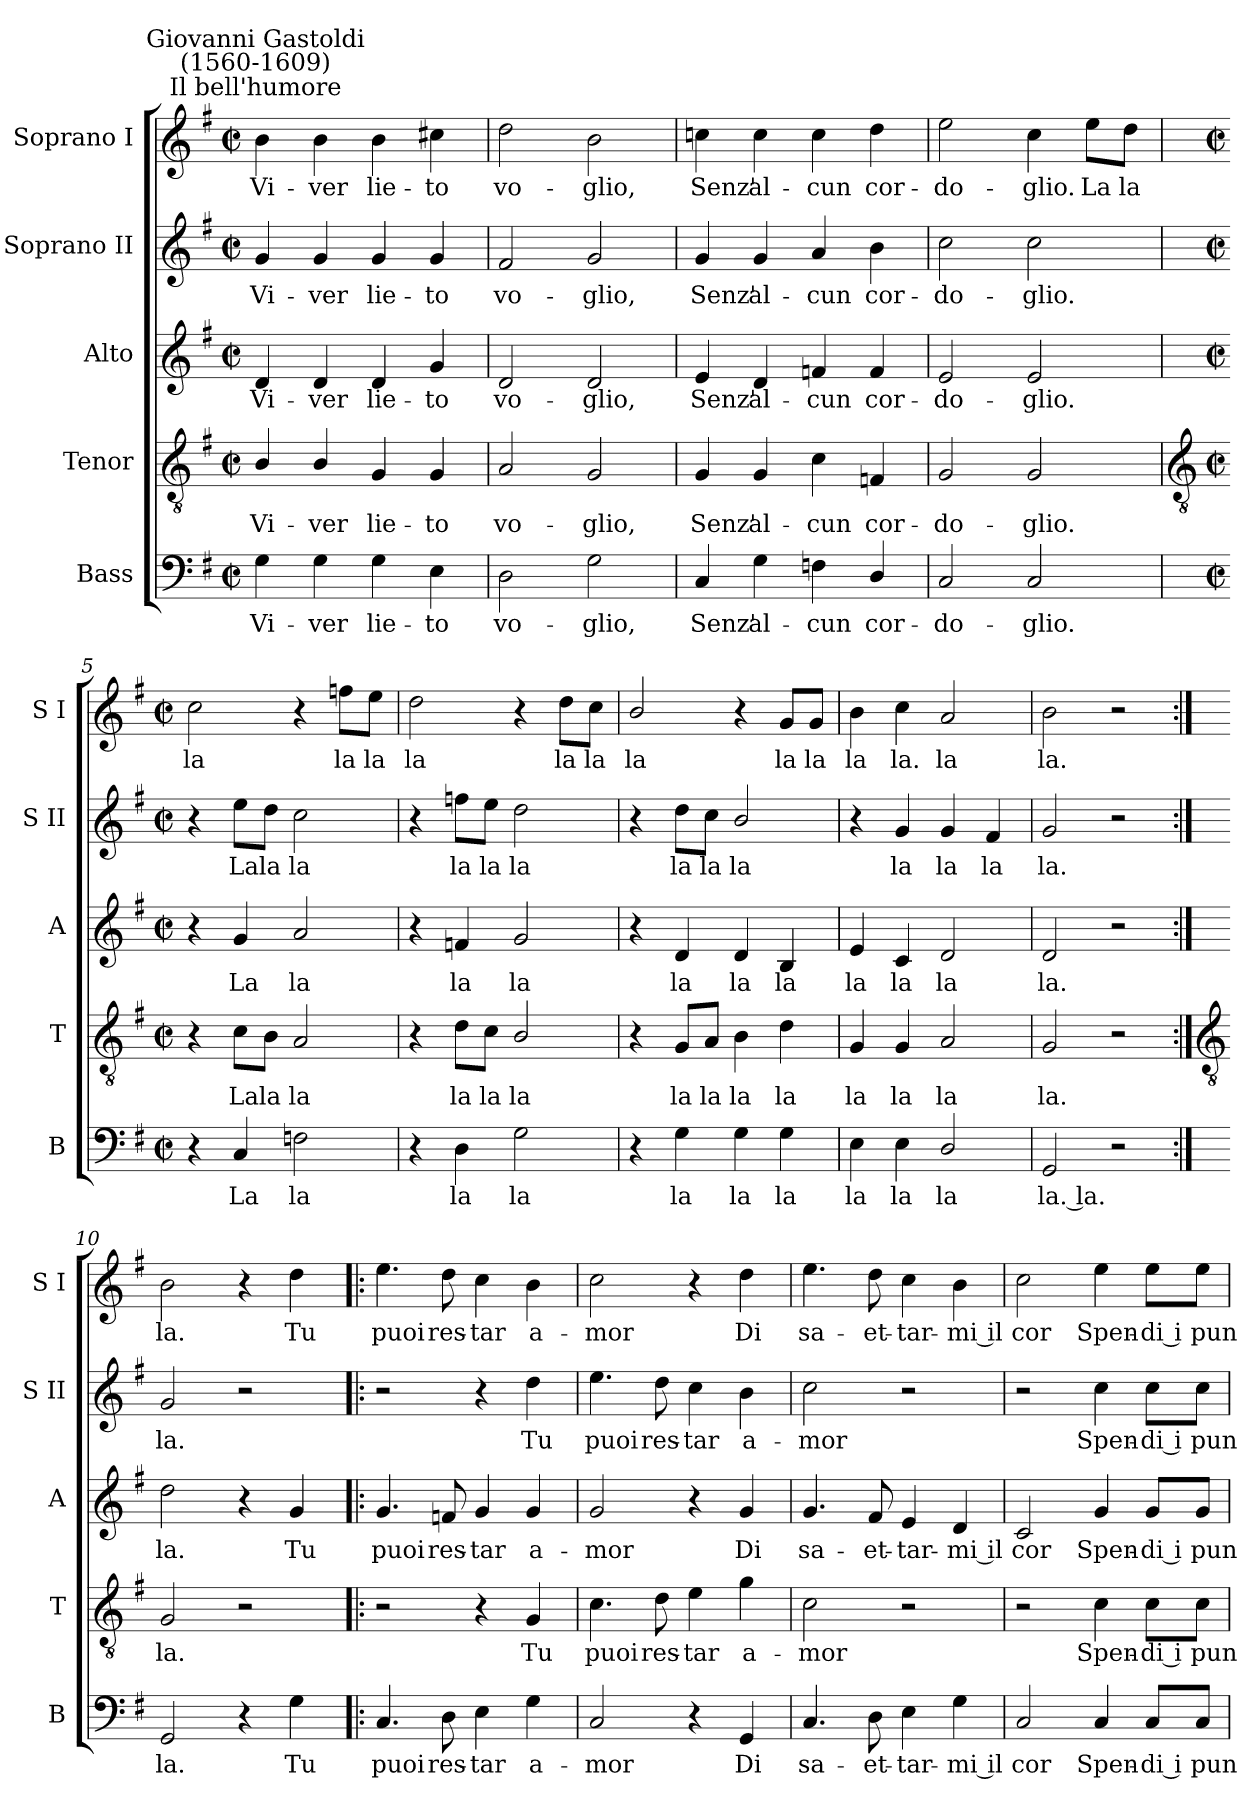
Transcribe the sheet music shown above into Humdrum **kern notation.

**kern	**text	**kern	**text	**kern	**text	**kern	**text	**kern	**text
*part5	*part5	*part4	*part4	*part3	*part3	*part2	*part2	*part1	*part1
*staff5	*staff5	*staff4	*staff4	*staff3	*staff3	*staff2	*staff2	*staff1	*staff1
*I"Bass	*	*I"Tenor	*	*I"Alto	*	*I"Soprano II	*	*I"Soprano I	*
*I'B	*	*I'T	*	*I'A	*	*I'S II	*	*I'S I	*
*clefF4	*	*clefGv2	*	*clefG2	*	*clefG2	*	*clefG2	*
*k[f#]	*	*k[f#]	*	*k[f#]	*	*k[f#]	*	*k[f#]	*
*G:	*	*G:	*	*G:	*	*G:	*	*G:	*
*M2/2	*	*M2/2	*	*M2/2	*	*M2/2	*	*M2/2	*
*met(c|)	*	*met(c|)	*	*met(c|)	*	*met(c|)	*	*met(c|)	*
=1	=1	=1	=1	=1	=1	=1	=1	=1	=1
!	!	!	!	!	!	!	!	!LO:TX:a:cj:t=Il bell'humore	!
!	!	!	!	!	!	!	!	!LO:TX:a:cj:t=Giovanni Gastoldi\n(1560-1609)	!
!	!LO:LY:b	!	!LO:LY:b	!	!LO:LY:b	!	!LO:LY:b	!	!LO:LY:b
4G	Vi-	4B/	Vi-	4d	Vi-	4g	Vi-	4b	Vi-
!	!LO:LY:b	!	!LO:LY:b	!	!LO:LY:b	!	!LO:LY:b	!	!LO:LY:b
4G	-ver	4B/	-ver	4d	-ver	4g	-ver	4b	-ver
!	!LO:LY:b	!	!LO:LY:b	!	!LO:LY:b	!	!LO:LY:b	!	!LO:LY:b
4G	lie-	4G	lie-	4d	lie-	4g	lie-	4b	lie-
!	!LO:LY:b	!	!LO:LY:b	!	!LO:LY:b	!	!LO:LY:b	!	!LO:LY:b
4E	-to	4G	-to	4g	-to	4g	-to	4cc#X	-to
=2	=2	=2	=2	=2	=2	=2	=2	=2	=2
!	!LO:LY:b	!	!LO:LY:b	!	!LO:LY:b	!	!LO:LY:b	!	!LO:LY:b
2D	vo-	2A	vo-	2d	vo-	2f#	vo-	2dd	vo-
!	!LO:LY:b	!	!LO:LY:b	!	!LO:LY:b	!	!LO:LY:b	!	!LO:LY:b
2G	-glio,	2G	-glio,	2d	-glio,	2g	-glio,	2b	-glio,
=3	=3	=3	=3	=3	=3	=3	=3	=3	=3
!	!LO:LY:b	!	!LO:LY:b	!	!LO:LY:b	!	!LO:LY:b	!	!LO:LY:b
4C	Senz'	4G	Senz'	4e	Senz'	4g	Senz'	4ccn	Senz'
!	!LO:LY:b	!	!LO:LY:b	!	!LO:LY:b	!	!LO:LY:b	!	!LO:LY:b
4G	al-	4G	al-	4d	al-	4g	al-	4cc	al-
!	!LO:LY:b	!	!LO:LY:b	!	!LO:LY:b	!	!LO:LY:b	!	!LO:LY:b
4Fn	-cun	4c	-cun	4fn	-cun	4a	-cun	4cc	-cun
!	!LO:LY:b	!	!LO:LY:b	!	!LO:LY:b	!	!LO:LY:b	!	!LO:LY:b
4D/	cor-	4Fn	cor-	4f	cor-	4b	cor-	4dd	cor-
=4	=4	=4	=4	=4	=4	=4	=4	=4	=4
!	!LO:LY:b	!	!LO:LY:b	!	!LO:LY:b	!	!LO:LY:b	!	!LO:LY:b
2C	-do-	2G	-do-	2e	-do-	2cc	-do-	2ee	-do-
!	!LO:LY:b	!	!LO:LY:b	!	!LO:LY:b	!	!LO:LY:b	!	!LO:LY:b
2C	-glio.	2G	-glio.	2e	-glio.	2cc	-glio.	4cc	-glio.
!	!	!	!	!	!	!	!	!	!LO:LY:b
.	.	.	.	.	.	.	.	8ee\L	La
!	!	!	!	!	!	!	!	!	!LO:LY:b
.	.	.	.	.	.	.	.	8dd\J	la
!!LO:LB:g=z
=5	=5	=5	=5	=5	=5	=5	=5	=5	=5
*	*	*clefGv2	*	*	*	*	*	*	*
*M2/2	*	*M2/2	*	*M2/2	*	*M2/2	*	*M2/2	*
*met(c|)	*	*met(c|)	*	*met(c|)	*	*met(c|)	*	*met(c|)	*
!	!	!	!	!	!	!	!	!	!LO:LY:b
4r	.	4r	.	4r	.	4r	.	2cc	la
!	!LO:LY:b	!	!LO:LY:b	!	!LO:LY:b	!	!LO:LY:b	!	!
4C	La	8c\L	La	4g	La	8ee\L	La	.	.
!	!	!	!LO:LY:b	!	!	!	!LO:LY:b	!	!
.	.	8B\J	la	.	.	8dd\J	la	.	.
!	!LO:LY:b	!	!LO:LY:b	!	!LO:LY:b	!	!LO:LY:b	!	!
2Fn	la	2A	la	2a	la	2cc	la	4r	.
!	!	!	!	!	!	!	!	!	!LO:LY:b
.	.	.	.	.	.	.	.	8ffn\L	la
!	!	!	!	!	!	!	!	!	!LO:LY:b
.	.	.	.	.	.	.	.	8ee\J	la
=6	=6	=6	=6	=6	=6	=6	=6	=6	=6
!	!	!	!	!	!	!	!	!	!LO:LY:b
4r	.	4r	.	4r	.	4r	.	2dd	la
!	!LO:LY:b	!	!LO:LY:b	!	!LO:LY:b	!	!LO:LY:b	!	!
4D	la	8d\L	la	4fn	la	8ffn\L	la	.	.
!	!	!	!LO:LY:b	!	!	!	!LO:LY:b	!	!
.	.	8c\J	la	.	.	8ee\J	la	.	.
!	!LO:LY:b	!	!LO:LY:b	!	!LO:LY:b	!	!LO:LY:b	!	!
2G	la	2B/	la	2g	la	2dd	la	4r	.
!	!	!	!	!	!	!	!	!	!LO:LY:b
.	.	.	.	.	.	.	.	8dd\L	la
!	!	!	!	!	!	!	!	!	!LO:LY:b
.	.	.	.	.	.	.	.	8cc\J	la
=7	=7	=7	=7	=7	=7	=7	=7	=7	=7
!	!	!	!	!	!	!	!	!	!LO:LY:b
4r	.	4r	.	4r	.	4r	.	2b/	la
!	!LO:LY:b	!	!LO:LY:b	!	!LO:LY:b	!	!LO:LY:b	!	!
4G	la	8G/L	la	4d	la	8dd\L	la	.	.
!	!	!	!LO:LY:b	!	!	!	!LO:LY:b	!	!
.	.	8A/J	la	.	.	8cc\J	la	.	.
!	!LO:LY:b	!	!LO:LY:b	!	!LO:LY:b	!	!LO:LY:b	!	!
4G	la	4B	la	4d	la	2b/	la	4r	.
!	!LO:LY:b	!	!LO:LY:b	!	!LO:LY:b	!	!	!	!LO:LY:b
4G	la	4d	la	4B	la	.	.	8g/L	la
!	!	!	!	!	!	!	!	!	!LO:LY:b
.	.	.	.	.	.	.	.	8g/J	la
=8	=8	=8	=8	=8	=8	=8	=8	=8	=8
!	!LO:LY:b	!	!LO:LY:b	!	!LO:LY:b	!	!	!	!LO:LY:b
4E	la	4G	la	4e	la	4r	.	4b	la
!	!LO:LY:b	!	!LO:LY:b	!	!LO:LY:b	!	!LO:LY:b	!	!LO:LY:b
4E	la	4G	la	4c	la	4g	la	4cc	la.
!	!LO:LY:b	!	!LO:LY:b	!	!LO:LY:b	!	!LO:LY:b	!	!LO:LY:b
2D/	la	2A	la	2d	la	4g	la	2a	la
!	!	!	!	!	!	!	!LO:LY:b	!	!
.	.	.	.	.	.	4f#	la	.	.
=9	=9	=9	=9	=9	=9	=9	=9	=9	=9
!	!LO:LY:b	!	!LO:LY:b	!	!LO:LY:b	!	!LO:LY:b	!	!LO:LY:b
2GG	la. la.	2G	la.	2d	la.	2g	la.	2b	la.
2r	.	2r	.	2r	.	2r	.	2r	.
!!LO:LB:g=z
=10:|!	=10:|!	=10:|!	=10:|!	=10:|!	=10:|!	=10:|!	=10:|!	=10:|!	=10:|!
*	*	*clefGv2	*	*	*	*	*	*	*
!	!LO:LY:b	!	!LO:LY:b	!	!LO:LY:b	!	!LO:LY:b	!	!LO:LY:b
2GG	la.	2G	la.	2dd	la.	2g	la.	2b	la.
4r	.	2r	.	4r	.	2r	.	4r	.
!	!LO:LY:b	!	!	!	!LO:LY:b	!	!	!	!LO:LY:b
4G	Tu	.	.	4g	Tu	.	.	4dd	Tu
=11!|:	=11!|:	=11!|:	=11!|:	=11!|:	=11!|:	=11!|:	=11!|:	=11!|:	=11!|:
!	!LO:LY:b	!	!	!	!LO:LY:b	!	!	!	!LO:LY:b
4.C	puoi	2r	.	4.g	puoi	2r	.	4.ee	puoi
!	!LO:LY:b	!	!	!	!LO:LY:b	!	!	!	!LO:LY:b
8D	res-	.	.	8fn	res-	.	.	8dd	res-
!	!LO:LY:b	!	!	!	!LO:LY:b	!	!	!	!LO:LY:b
4E	-tar	4r	.	4g	-tar	4r	.	4cc	-tar
!	!LO:LY:b	!	!LO:LY:b	!	!LO:LY:b	!	!LO:LY:b	!	!LO:LY:b
4G	a-	4G	Tu	4g	a-	4dd	Tu	4b	a-
=12	=12	=12	=12	=12	=12	=12	=12	=12	=12
!	!LO:LY:b	!	!LO:LY:b	!	!LO:LY:b	!	!LO:LY:b	!	!LO:LY:b
2C	-mor	4.c	puoi	2g	-mor	4.ee	puoi	2cc	-mor
!	!	!	!LO:LY:b	!	!	!	!LO:LY:b	!	!
.	.	8d	res-	.	.	8dd	res-	.	.
!	!	!	!LO:LY:b	!	!	!	!LO:LY:b	!	!
4r	.	4e	-tar	4r	.	4cc	-tar	4r	.
!	!LO:LY:b	!	!LO:LY:b	!	!LO:LY:b	!	!LO:LY:b	!	!LO:LY:b
4GG	Di	4g	a-	4g	Di	4b	a-	4dd	Di
=13	=13	=13	=13	=13	=13	=13	=13	=13	=13
!	!LO:LY:b	!	!LO:LY:b	!	!LO:LY:b	!	!LO:LY:b	!	!LO:LY:b
4.C	sa-	2c	-mor	4.g	sa-	2cc	-mor	4.ee	sa-
!	!LO:LY:b	!	!	!	!LO:LY:b	!	!	!	!LO:LY:b
8D	-et-	.	.	8f#	-et-	.	.	8dd	-et-
!	!LO:LY:b	!	!	!	!LO:LY:b	!	!	!	!LO:LY:b
4E	-tar-	2r	.	4e	-tar-	2r	.	4cc	-tar-
!	!LO:LY:b	!	!	!	!LO:LY:b	!	!	!	!LO:LY:b
4G	-mi il	.	.	4d	-mi il	.	.	4b	-mi il
=14	=14	=14	=14	=14	=14	=14	=14	=14	=14
!	!LO:LY:b	!	!	!	!LO:LY:b	!	!	!	!LO:LY:b
2C	cor	2r	.	2c	cor	2r	.	2cc	cor
!	!LO:LY:b	!	!LO:LY:b	!	!LO:LY:b	!	!LO:LY:b	!	!LO:LY:b
4C	Spen-	4c	Spen-	4g	Spen-	4cc	Spen-	4ee	Spen-
!	!LO:LY:b	!	!LO:LY:b	!	!LO:LY:b	!	!LO:LY:b	!	!LO:LY:b
8C/L	-di i	8c\L	-di i	8g/L	-di i	8cc\L	-di i	8ee\L	-di i
!	!LO:LY:b	!	!LO:LY:b	!	!LO:LY:b	!	!LO:LY:b	!	!LO:LY:b
8C/J	pun-	8c\J	pun-	8g/J	pun-	8cc\J	pun-	8ee\J	pun-
=	=	=	=	=	=	=	=	=	=
*-	*-	*-	*-	*-	*-	*-	*-	*-	*-
